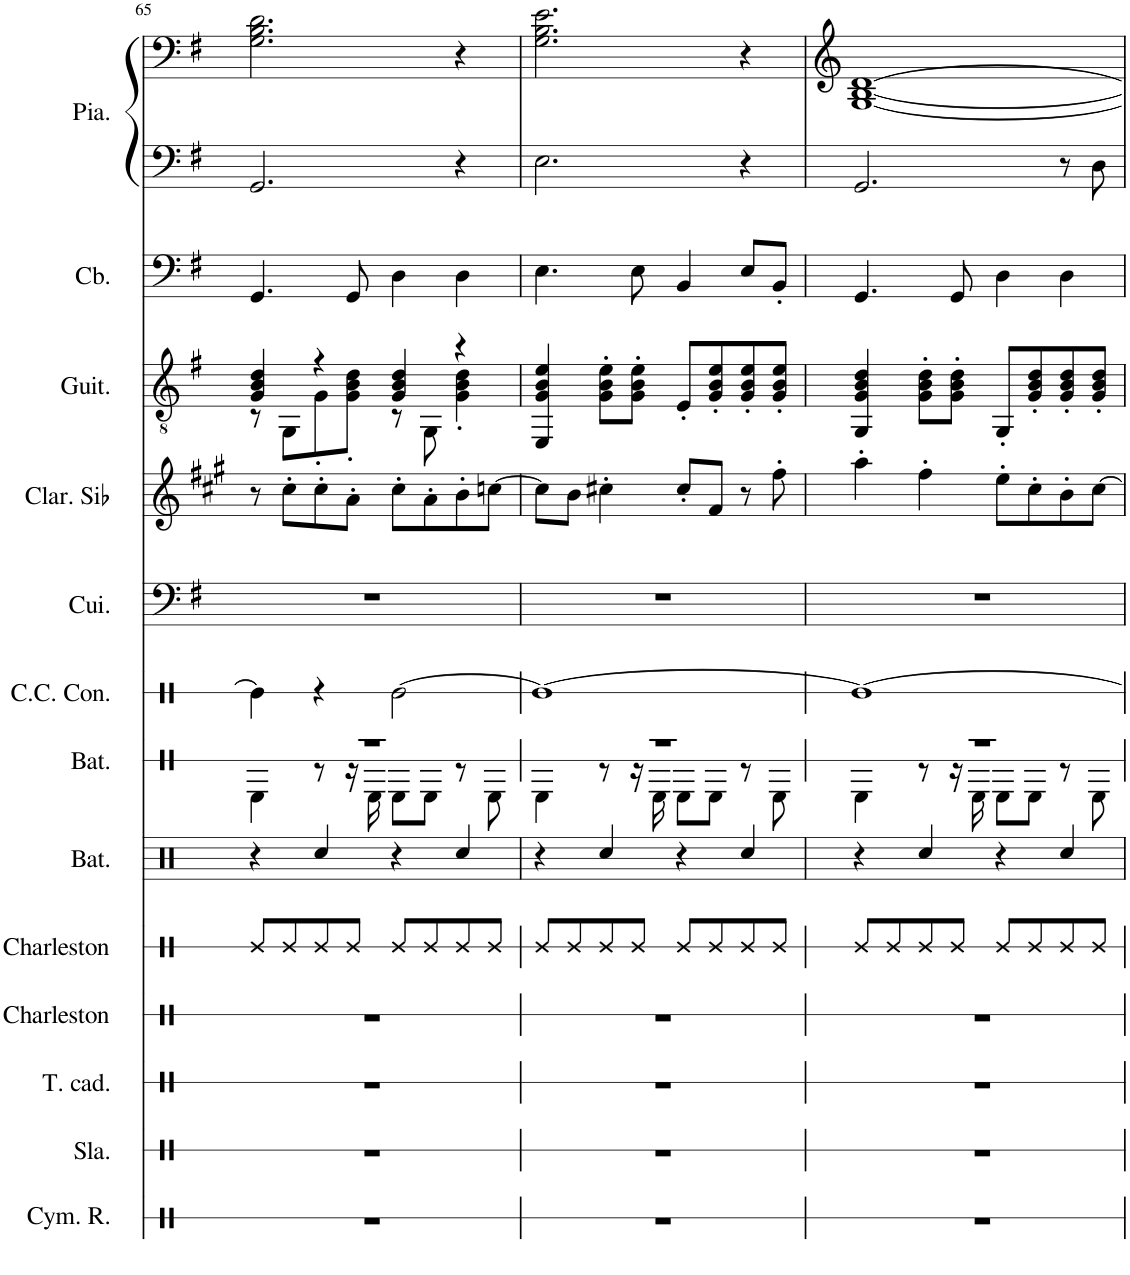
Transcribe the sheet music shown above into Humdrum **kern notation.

**kern	**kern	**kern	**kern	**kern	**kern	**kern	**kern	**kern	**kern	**kern	**kern	**kern	**kern
*part13	*part12	*part11	*part10	*part9	*part8	*part7	*part6	*part5	*part4	*part3	*part2	*part1	*part1
*staff14	*staff13	*staff12	*staff11	*staff10	*staff9	*staff8	*staff7	*staff6	*staff5	*staff4	*staff3	*staff2	*staff1
*I"Cymbale ride, RIDE CYMB	*I"Slap, LOW TOM	*I"Tambour sur cadre, MID TOM	*I"Charleston, OPEN HIHAT	*I"Charleston, CLOSED H.H	*I"Batterie, SNARE DRUM	*I"Batterie	*I"Caisse claire de concert, SEASHORE	*I"Cuivres, BRASS 1	*I"Clarinette en Sib	*I"Guitare acoustique, STEEL GTR	*I"Contrebasse, ACOU BASS	*I"Piano, A.PIANO 1	*
*I'Cym. R.	*I'Sla.	*I'T. cad.	*I'Charleston	*I'Charleston	*I'Bat.	*I'Bat.	*I'C.C. Con.	*I'Cui.	*I'Clar. Sib	*I'Guit.	*I'Cb.	*I'Pia.	*
!!LO:PB:g=z
*clefX	*clefX	*clefX	*clefX	*clefX	*clefX	*clefX	*clefX	*clefF4	*clefG2	*clefGv2	*clefF4	*clefG2	*clefF4
*	*	*	*	*	*	*	*	*	*Trd1c2	*	*Trd7c12	*	*
*k[]	*k[]	*k[]	*k[]	*k[]	*k[]	*k[]	*k[f#]	*k[f#]	*k[f#c#g#]	*k[f#]	*k[f#]	*k[f#]	*k[f#]
*M4/4	*M4/4	*M4/4	*M4/4	*M4/4	*M4/4	*M4/4	*M4/4	*M4/4	*M4/4	*M4/4	*M4/4	*M4/4	*M4/4
=65	=65	=65	=65	=65	=65	=65	=65	=65	=65	=65	=65	=65	=65
*	*	*	*	*	*	*^	*	*	*	*^	*	*	*
1r	1r	1r	1r	8Re/L	4r	1r	4RE\	4Re\]	1r	8r	4G/ 4B/ 4d/	8r	4.GG/	2.GG/	2.G\ 2.B\ 2.d\
.	.	.	.	8Re/	.	.	.	.	.	8cc#'\L	.	8GG\L	.	.	.
.	.	.	.	8Re/	4Rcc/	.	8r	4r	.	8cc#'\	4r	8G'\	.	.	.
.	.	.	.	8Re/J	.	.	16r	.	.	8a'\J	.	8G\' 8B\' 8d\'J	8GG/	.	.
.	.	.	.	.	.	.	16RE\	.	.	.	.	.	.	.	.
.	.	.	.	8Re/L	4r	.	8RE\L	[2Re\	.	8cc#'\L	4G/ 4B/ 4d/	8r	4D\	.	.
.	.	.	.	8Re/	.	.	8RE\J	.	.	8a'\	.	8GG\	.	.	.
.	.	.	.	8Re/	4Rcc/	.	8r	.	.	8b'\	4r	4G\' 4B\' 4d\'	4D\	4r	4r
.	.	.	.	8Re/J	.	.	8RE\	.	.	[8ccn\J	.	.	.	.	.
*	*	*	*	*	*	*	*	*	*	*	*v	*v	*	*	*
=66	=66	=66	=66	=66	=66	=66	=66	=66	=66	=66	=66	=66	=66	=66
1r	1r	1r	1r	8Re/L	4r	1r	4RE\	1Re_	1r	8cc\L]	4EE/ 4G/ 4B/ 4e/	4.E\	2.E\	2.G\ 2.B\ 2.e\
.	.	.	.	8Re/	.	.	.	.	.	8b\J	.	.	.	.
.	.	.	.	8Re/	4Rcc/	.	8r	.	.	4cc#X'\	8G\' 8B\' 8e\'L	.	.	.
.	.	.	.	8Re/J	.	.	16r	.	.	.	8G\' 8B\' 8e\'J	8E\	.	.
.	.	.	.	.	.	.	16RE\	.	.	.	.	.	.	.
.	.	.	.	8Re/L	4r	.	8RE\L	.	.	8cc#'/L	8E'/L	4BB/	.	.
.	.	.	.	8Re/	.	.	8RE\J	.	.	8f#/J	8G/' 8B/' 8e/'	.	.	.
.	.	.	.	8Re/	4Rcc/	.	8r	.	.	8r	8G/' 8B/' 8e/'	8E/L	4r	4r
.	.	.	.	8Re/J	.	.	8RE\	.	.	8ff#'\	8G/' 8B/' 8e/'J	8BB'/J	.	.
=67	=67	=67	=67	=67	=67	=67	=67	=67	=67	=67	=67	=67	=67	=67
1r	1r	1r	1r	8Re/L	4r	1r	4RE\	1Re_	1r	4aa'\	4GG/ 4G/ 4B/ 4d/	4.GG/	2.GG/	[1G [1B [1d
.	.	.	.	8Re/	.	.	.	.	.	.	.	.	.	.
.	.	.	.	8Re/	4Rcc/	.	8r	.	.	4ff#'\	8G\' 8B\' 8d\'L	.	.	.
.	.	.	.	8Re/J	.	.	16r	.	.	.	8G\' 8B\' 8d\'J	8GG/	.	.
.	.	.	.	.	.	.	16RE\	.	.	.	.	.	.	.
.	.	.	.	8Re/L	4r	.	8RE\L	.	.	8ee'\L	8GG'/L	4D\	.	.
.	.	.	.	8Re/	.	.	8RE\J	.	.	8cc#'\	8G/' 8B/' 8d/'	.	.	.
.	.	.	.	8Re/	4Rcc/	.	8r	.	.	8b'\	8G/' 8B/' 8d/'	4D\	8r	.
.	.	.	.	8Re/J	.	.	8RE\	.	.	[8cc#\J	8G/' 8B/' 8d/'J	.	8D\	.
*	*	*	*	*	*	*v	*v	*	*	*	*	*	*	*
=	=	=	=	=	=	=	=	=	=	=	=	=	=
*-	*-	*-	*-	*-	*-	*-	*-	*-	*-	*-	*-	*-	*-
